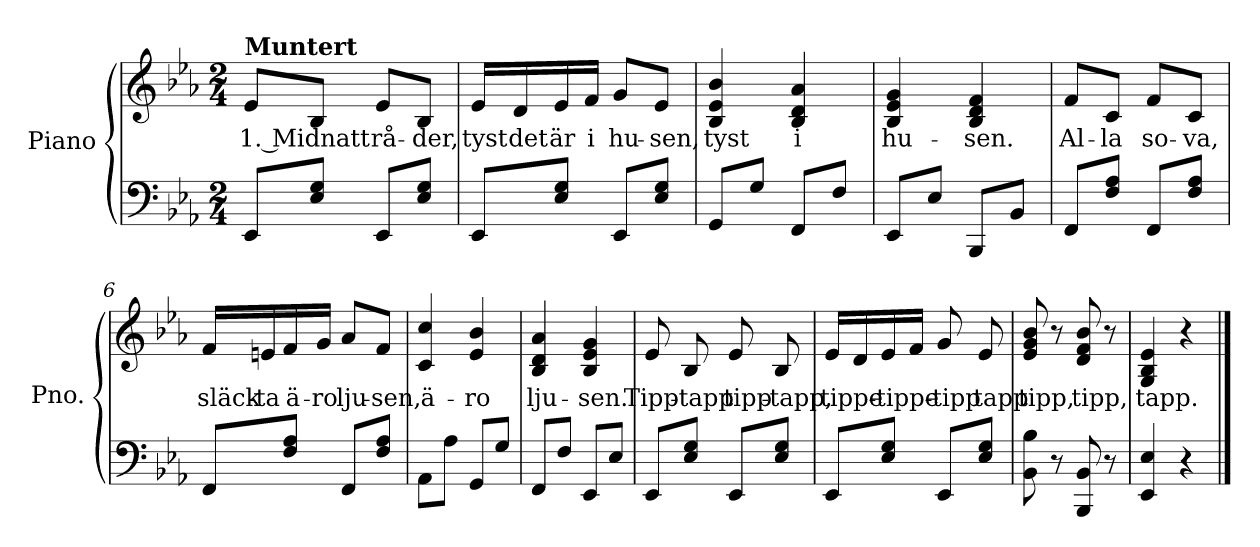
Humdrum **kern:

**kern	**kern	**text
*part1	*part1	*part1
*staff2	*staff1	*staff1
*I"Piano	*	*
*I'Pno.	*	*
*clefF4	*clefG2	*
*k[b-e-a-]	*k[b-e-a-]	*
*M2/4	*M2/4	*
=1	=1	=1
!	!LO:TX:a:B:t=Muntert	!
!	!	!LO:LY:b
8EE-/L	8e-/L	1. Midnatt
8E-/ 8G/J	8B-/J	.
!	!	!LO:LY:b
8EE-/L	8e-/L	rå-
!	!	!LO:LY:b
8E-/ 8G/J	8B-/J	-der,
=2	=2	=2
!	!	!LO:LY:b
8EE-/L	16e-/LL	tyst
!	!	!LO:LY:b
.	16d/	det
!	!	!LO:LY:b
8E-/ 8G/J	16e-/	är
!	!	!LO:LY:b
.	16f/JJ	i
!	!	!LO:LY:b
8EE-/L	8g/L	hu-
!	!	!LO:LY:b
8E-/ 8G/J	8e-/J	-sen,
=3	=3	=3
!	!	!LO:LY:b
8GG/L	4B-/ 4e-/ 4b-/	tyst
8G/J	.	.
!	!	!LO:LY:b
8FF/L	4B-/ 4d/ 4a-/	i
8F/J	.	.
=4	=4	=4
!	!	!LO:LY:b
8EE-/L	4B-/ 4e-/ 4g/	hu-
8E-/J	.	.
!	!	!LO:LY:b
8BBB-/L	4B-/ 4d/ 4f/	-sen.
8BB-/J	.	.
!!LO:LB:g=z
=5	=5	=5
!	!	!LO:LY:b
8FF/L	8f/L	Al-
!	!	!LO:LY:b
8F/ 8A-/J	8c/J	-la
!	!	!LO:LY:b
8FF/L	8f/L	so-
!	!	!LO:LY:b
8F/ 8A-/J	8c/J	-va,
=6	=6	=6
!	!	!LO:LY:b
8FF/L	16f/LL	släck-
!	!	!LO:LY:b
.	16en/	-ta
!	!	!LO:LY:b
8F/ 8A-/J	16f/	ä-
!	!	!LO:LY:b
.	16g/JJ	-ro
!	!	!LO:LY:b
8FF/L	8a-/L	lju-
!	!	!LO:LY:b
8F/ 8A-/J	8f/J	-sen,
=7	=7	=7
!	!	!LO:LY:b
8AA-\L	4c/ 4cc/	ä-
8A-\J	.	.
!	!	!LO:LY:b
8GG/L	4e-/ 4b-/	-ro
8G/J	.	.
=8	=8	=8
!	!	!LO:LY:b
8FF/L	4B-/ 4d/ 4a-/	lju-
8F/J	.	.
!	!	!LO:LY:b
8EE-/L	4B-/ 4e-/ 4g/	-sen.
8E-/J	.	.
!!LO:LB:g=z
=9	=9	=9
!	!	!LO:LY:b
8EE-/L	8e-/	Tipp-
!	!	!LO:LY:b
8E-/ 8G/J	8B-/	-tapp
!	!	!LO:LY:b
8EE-/L	8e-/	tipp-
!	!	!LO:LY:b
8E-/ 8G/J	8B-/	-tapp,
=10	=10	=10
!	!	!LO:LY:b
8EE-/L	16e-/LL	tippe-
.	16d/	.
!	!	!LO:LY:b
8E-/ 8G/J	16e-/	-tippe-
.	16f/JJ	.
!	!	!LO:LY:b
8EE-/L	8g/	-tipp
!	!	!LO:LY:b
8E-/ 8G/J	8e-/	tapp
=11	=11	=11
!	!	!LO:LY:b
8BB-\ 8B-\	8e-/ 8g/ 8b-/	tipp,
8r	8r	.
!	!	!LO:LY:b
8BBB-/ 8BB-/	8d/ 8f/ 8b-/	tipp,
8r	8r	.
=12	=12	=12
!	!	!LO:LY:b
4EE-/ 4E-/	4G/ 4B-/ 4e-/	tapp.
4r	4r	.
==	==	==
*-	*-	*-
